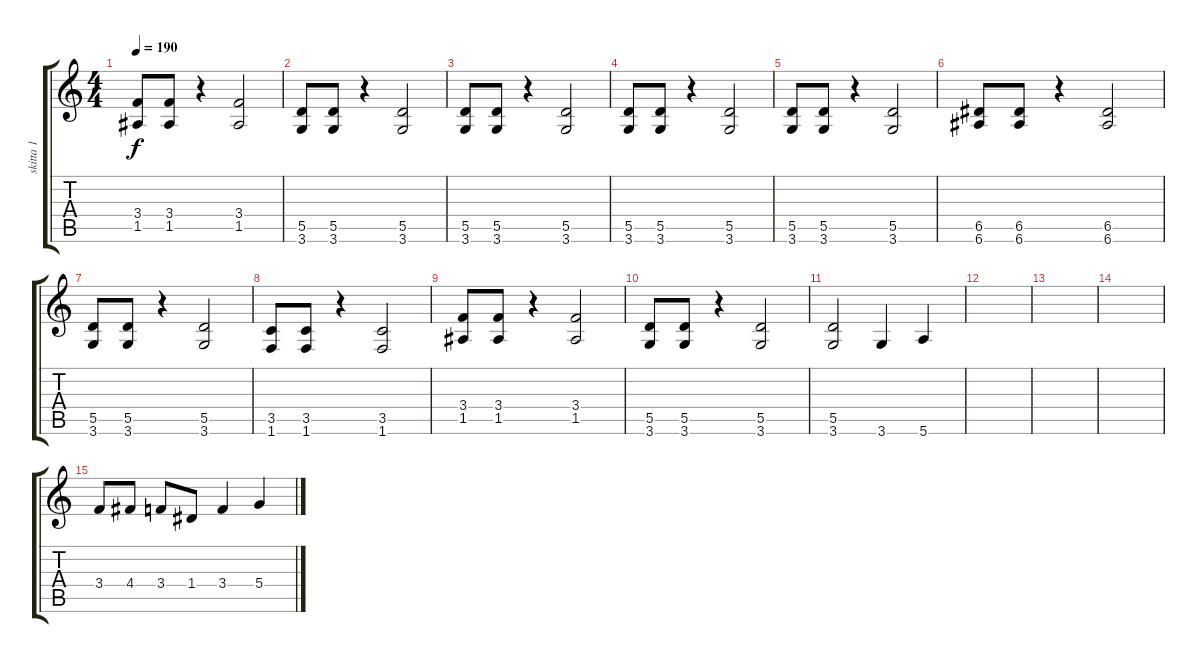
\track ("skitta 1" "skitta 1") {instrument distortionguitar}
\staff {score tabs}
\tuning (E4 B3 G3 D3 A2 E2) {hide}
\ts (4 4)
\tempo 190
\clef g2
\ks c
(3.4 1.5).8{dy f} (3.4 1.5).8 r.4 (3.4 1.5).2 |
(5.5 3.6).8 (5.5 3.6).8 r.4 (5.5 3.6).2 |
(5.5 3.6).8 (5.5 3.6).8 r.4 (5.5 3.6).2 |
(5.5 3.6).8 (5.5 3.6).8 r.4 (5.5 3.6).2 |
(5.5 3.6).8 (5.5 3.6).8 r.4 (5.5 3.6).2 |
(6.5 6.6).8 (6.5 6.6).8 r.4 (6.5 6.6).2 |
(5.5 3.6).8 (5.5 3.6).8 r.4 (5.5 3.6).2 |
(3.5 1.6).8 (3.5 1.6).8 r.4 (3.5 1.6).2 |
(3.4 1.5).8 (3.4 1.5).8 r.4 (3.4 1.5).2 |
(5.5 3.6).8 (5.5 3.6).8 r.4 (5.5 3.6).2 |
(5.5 3.6).2 3.6.4 5.6.4 |
|
|
|
3.4.8 4.4.8 3.4.8 1.4.8 3.4.4 5.4.4
